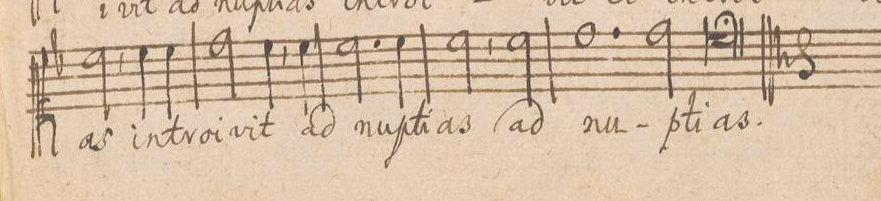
**kern	**text
*I"CANTVS.	*
*clefC1	*
*k[b-]	*
*met(C|)	*
2cc,\	-as
4cc\	in-
4cc\	-tro-
2dd\	-i-
4cc,\	-vit
4cc\	ad
=57-	=57-
2.cc\	nu-
4cc\	-pti-
2cc,\	-as
2cc\	ad
=58-	=58-
1.dd	nu-
2dd\	-pti-
=59-	=59-
0cc;>	-as.
==	==
*-	*-
